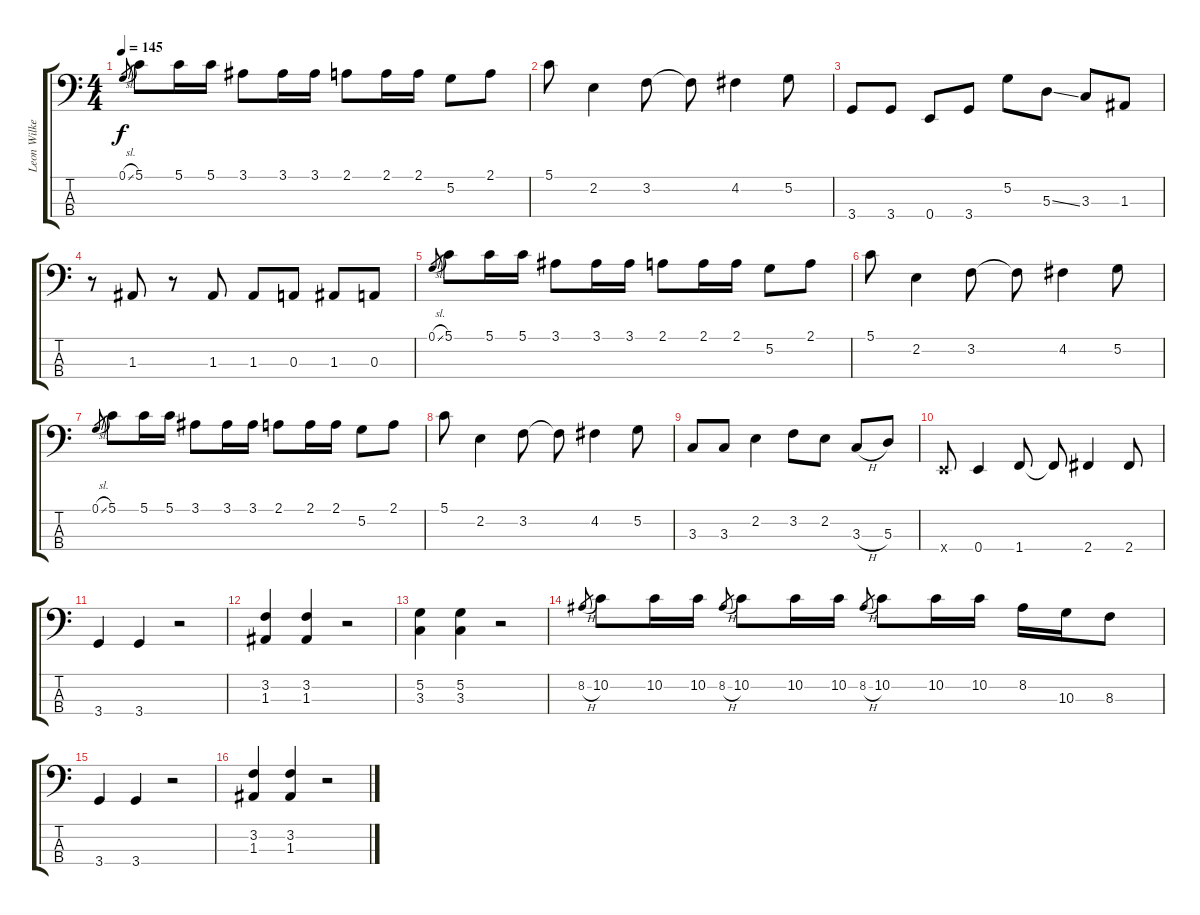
\track ("Leon Wilkeson (Bass Guitar)" "Leon Wilke") {instrument electricbassfinger}
\staff {score tabs}
\tuning (G2 D2 A1 E1) {hide}
\ts (4 4)
\tempo 145
\clef f4
\ks c
0.1{sl}.8{gr dy f} 5.1.8 5.1.16 5.1.16 3.1.8 3.1.16 3.1.16 2.1.8 2.1.16 2.1.16 5.2.8 2.1.8 |
5.1.8 2.2.4 3.2.8 3.2{t}.8 4.2.4 5.2.8 |
3.4.8 3.4.8 0.4.8 3.4.8 5.2.8 5.3{ss}.8 3.3.8 1.3.8 |
r.8 1.3.8 r.8 1.3.8 1.3.8 0.3.8 1.3.8 0.3.8 |
0.1{sl}.8{gr} 5.1.8 5.1.16 5.1.16 3.1.8 3.1.16 3.1.16 2.1.8 2.1.16 2.1.16 5.2.8 2.1.8 |
5.1.8 2.2.4 3.2.8 3.2{t}.8 4.2.4 5.2.8 |
0.1{sl}.8{gr} 5.1.8 5.1.16 5.1.16 3.1.8 3.1.16 3.1.16 2.1.8 2.1.16 2.1.16 5.2.8 2.1.8 |
5.1.8 2.2.4 3.2.8 3.2{t}.8 4.2.4 5.2.8 |
3.3.8 3.3.8 2.2.4 3.2.8 2.2.8 3.3{h}.8 5.3.8 |
0.4{x}.8 0.4.4 1.4.8 1.4{t}.8 2.4.4 2.4.8 |
3.4.4 3.4.4 r.2 |
(3.2 1.3).4 (3.2 1.3).4 r.2 |
(5.2 3.3).4 (5.2 3.3).4 r.2 |
8.2{h}.8{gr} 10.2.8 10.2.16 10.2.16 8.2{h}.8{gr} 10.2.8 10.2.16 10.2.16 8.2{h}.8{gr} 10.2.8 10.2.16 10.2.16 8.2.16 10.3.16 8.3.8 |
3.4.4 3.4.4 r.2 |
(3.2 1.3).4 (3.2 1.3).4 r.2
